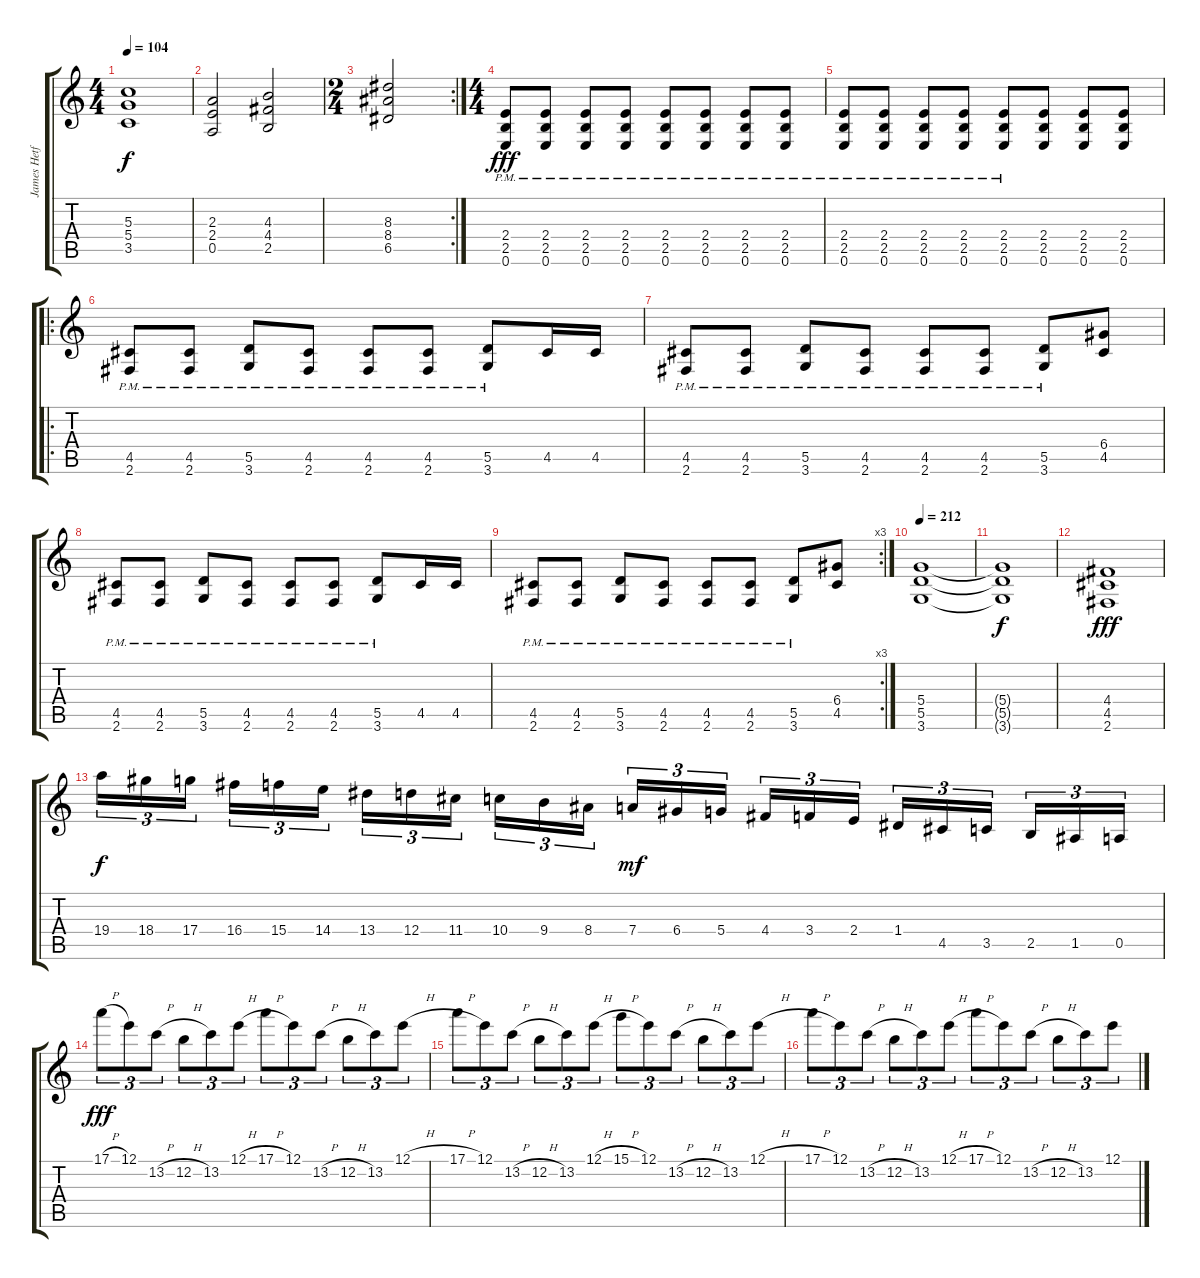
\track ("James Hetfield" "James Hetf") {instrument distortionguitar}
\staff {score tabs}
\tuning (E4 B3 G3 D3 A2 E2) {hide}
\ts (4 4)
\tempo 104
\clef g2
\ks c
(5.3 5.4 3.5).1{dy f} |
(2.3 2.4 0.5).2 (4.3 4.4 2.5).2 |
\rc 2
\ts (2 4)
(8.3 8.4 6.5).2 |
\ts (4 4)
(2.4{pm} 2.5{pm} 0.6{pm}).8{dy fff} (2.4{pm} 2.5{pm} 0.6{pm}).8 (2.4{pm} 2.5{pm} 0.6{pm}).8 (2.4{pm} 2.5{pm} 0.6{pm}).8 (2.4{pm} 2.5{pm} 0.6{pm}).8 (2.4{pm} 2.5{pm} 0.6{pm}).8 (2.4{pm} 2.5{pm} 0.6{pm}).8 (2.4{pm} 2.5{pm} 0.6{pm}).8 |
(2.4{pm} 2.5{pm} 0.6{pm}).8 (2.4{pm} 2.5{pm} 0.6{pm}).8 (2.4{pm} 2.5{pm} 0.6{pm}).8 (2.4{pm} 2.5{pm} 0.6{pm}).8 (2.4{pm} 2.5{pm} 0.6{pm}).8 (2.4 2.5 0.6).8 (2.4 2.5 0.6).8 (2.4 2.5 0.6).8 |
\ro
(4.5{pm} 2.6{pm}).8 (4.5{pm} 2.6{pm}).8 (5.5{pm} 3.6{pm}).8 (4.5{pm} 2.6{pm}).8 (4.5{pm} 2.6{pm}).8 (4.5{pm} 2.6{pm}).8 (5.5{pm} 3.6{pm}).8 4.5.16 4.5.16 |
(4.5{pm} 2.6{pm}).8 (4.5{pm} 2.6{pm}).8 (5.5{pm} 3.6{pm}).8 (4.5{pm} 2.6{pm}).8 (4.5{pm} 2.6{pm}).8 (4.5{pm} 2.6{pm}).8 (5.5{pm} 3.6{pm}).8 (6.4 4.5).8 |
(4.5{pm} 2.6{pm}).8 (4.5{pm} 2.6{pm}).8 (5.5{pm} 3.6{pm}).8 (4.5{pm} 2.6{pm}).8 (4.5{pm} 2.6{pm}).8 (4.5{pm} 2.6{pm}).8 (5.5{pm} 3.6{pm}).8 4.5.16 4.5.16 |
\rc 3
(4.5{pm} 2.6{pm}).8 (4.5{pm} 2.6{pm}).8 (5.5{pm} 3.6{pm}).8 (4.5{pm} 2.6{pm}).8 (4.5{pm} 2.6{pm}).8 (4.5{pm} 2.6{pm}).8 (5.5{pm} 3.6{pm}).8 (6.4 4.5).8 |
\tempo 212
(5.4 5.5 3.6).1 |
(5.4{t} 5.5{t} 3.6{t}).1{dy f} |
(4.4 4.5 2.6).1{dy fff} |
19.4.16{tu (3 2) dy f instrument guitarfretnoise} 18.4.16{tu (3 2)} 17.4.16{tu (3 2) beam splitsecondary} 16.4.16{tu (3 2)} 15.4.16{tu (3 2)} 14.4.16{tu (3 2)} 13.4.16{tu (3 2)} 12.4.16{tu (3 2)} 11.4.16{tu (3 2) beam splitsecondary} 10.4.16{tu (3 2)} 9.4.16{tu (3 2)} 8.4.16{tu (3 2)} 7.4.16{tu (3 2) dy mf} 6.4.16{tu (3 2)} 5.4.16{tu (3 2) beam splitsecondary} 4.4.16{tu (3 2)} 3.4.16{tu (3 2)} 2.4.16{tu (3 2)} 1.4.16{tu (3 2)} 4.5.16{tu (3 2)} 3.5.16{tu (3 2) beam splitsecondary} 2.5.16{tu (3 2)} 1.5.16{tu (3 2)} 0.5.16{tu (3 2)} |
17.1{h}.8{tu (3 2) dy fff volume 12 instrument overdrivenguitar} 12.1.8{tu (3 2)} 13.2{h}.8{tu (3 2)} 12.2{h}.8{tu (3 2)} 13.2.8{tu (3 2)} 12.1{h}.8{tu (3 2)} 17.1{h}.8{tu (3 2)} 12.1.8{tu (3 2)} 13.2{h}.8{tu (3 2)} 12.2{h}.8{tu (3 2)} 13.2.8{tu (3 2)} 12.1{h}.8{tu (3 2)} |
17.1{h}.8{tu (3 2)} 12.1.8{tu (3 2)} 13.2{h}.8{tu (3 2)} 12.2{h}.8{tu (3 2)} 13.2.8{tu (3 2)} 12.1{h}.8{tu (3 2)} 15.1{h}.8{tu (3 2)} 12.1.8{tu (3 2)} 13.2{h}.8{tu (3 2)} 12.2{h}.8{tu (3 2)} 13.2.8{tu (3 2)} 12.1{h}.8{tu (3 2)} |
17.1{h}.8{tu (3 2)} 12.1.8{tu (3 2)} 13.2{h}.8{tu (3 2)} 12.2{h}.8{tu (3 2)} 13.2.8{tu (3 2)} 12.1{h}.8{tu (3 2)} 17.1{h}.8{tu (3 2)} 12.1.8{tu (3 2)} 13.2{h}.8{tu (3 2)} 12.2{h}.8{tu (3 2)} 13.2.8{tu (3 2)} 12.1{h}.8{tu (3 2)}
